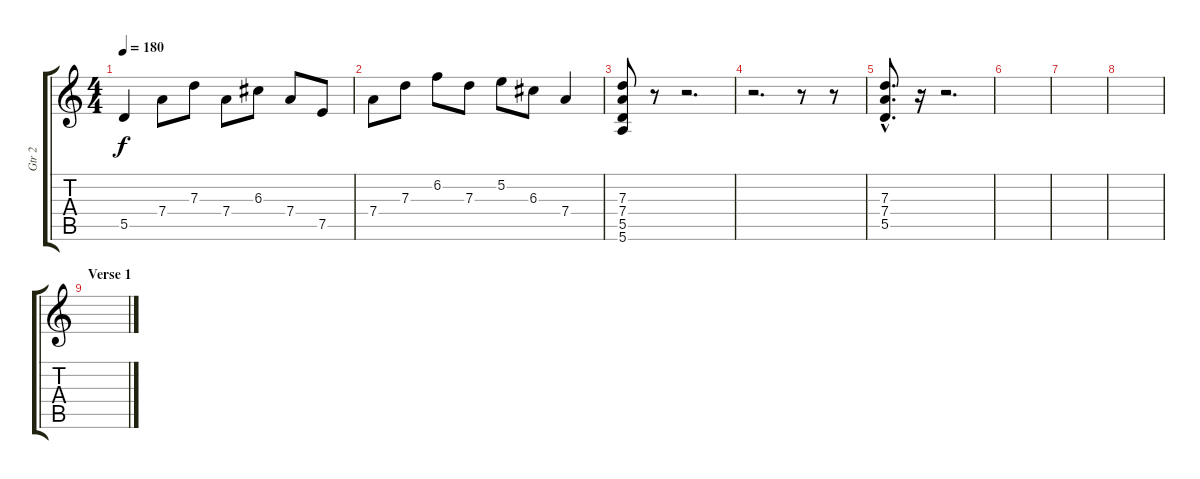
\track ("Gtr 2" "Gtr 2") {instrument overdrivenguitar}
\staff {score tabs}
\tuning (E4 B3 G3 D3 A2 E2) {hide}
\ts (4 4)
\tempo 180
\clef g2
\ks c
5.5.4{dy f} 7.4.8 7.3.8 7.4.8 6.3.8 7.4.8 7.5.8 |
7.4.8 7.3.8 6.2.8 7.3.8 5.2.8 6.3.8 7.4.4 |
(7.3 7.4 5.5 5.6).8 r.8 r.2{d} |
r.2{d} r.8 r.8 |
(7.3{hac} 7.4{hac} 5.5{hac}).8{d} r.16 r.2{d} |
|
|
|
\section ("" "Verse 1")
